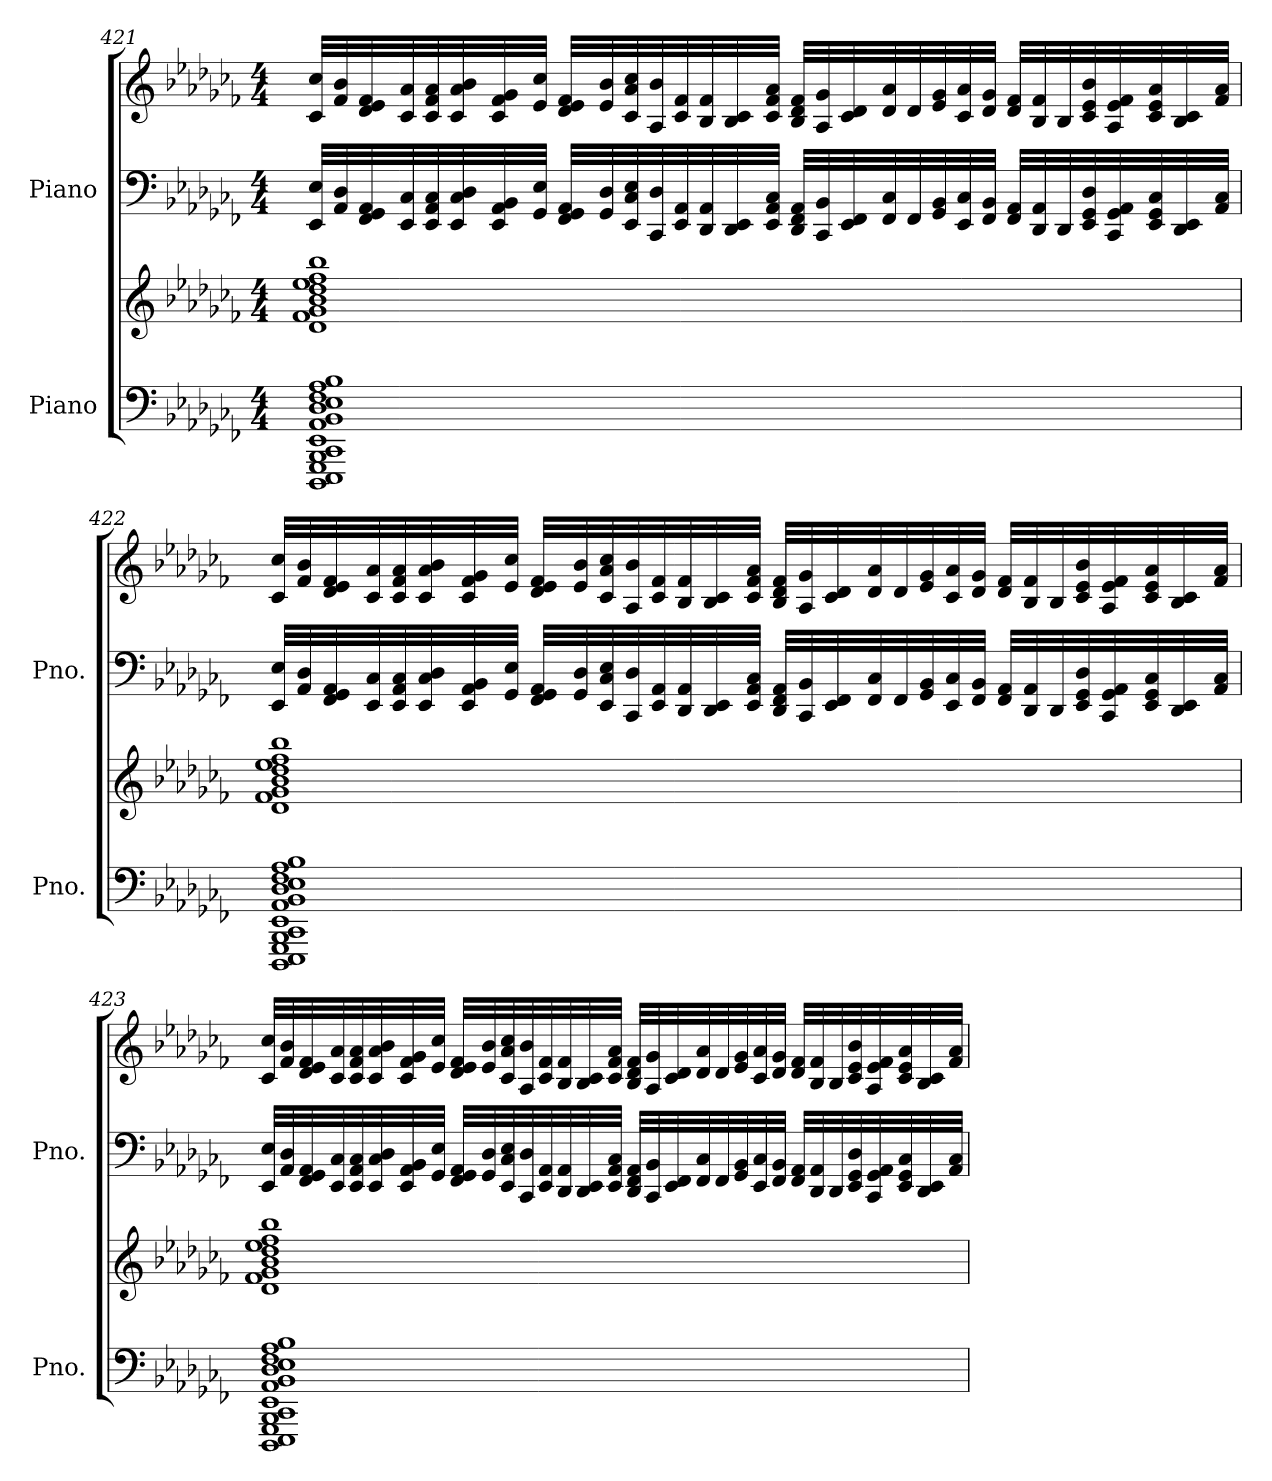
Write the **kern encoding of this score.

**kern	**kern	**kern	**kern
*part2	*part2	*part1	*part1
*staff4	*staff3	*staff2	*staff1
*I"Piano	*	*I"Piano	*
*I'Pno.	*	*I'Pno.	*
!!LO:LB:g=z
*clefF4	*clefG2	*clefF4	*clefG2
*ITrd14c24	*ITrd14c24	*ITrd-21c-36	*ITrd-21c-36
*k[b-e-a-d-g-c-f-]	*k[b-e-a-d-g-c-f-]	*k[b-e-a-d-g-c-f-]	*k[b-e-a-d-g-c-f-]
*M4/4	*M4/4	*M4/4	*M4/4
=421	=421	=421	=421
1DDDDD- 1EEEEE- 1GGGGG- 1BBBBB- 1CCCC- 1EEEE- 1AAAA- 1BBBB- 1DDD- 1EEE- 1FFF- 1AAA- 1BBB-	1DD- 1FF- 1GG- 1BB- 1D- 1E- 1F- 1B-	32ee-/ 32eee-/LLL	32cccc-/ 32ccccc-/LLL
.	.	32aa-/ 32ddd-/	32ffff-/ 32bbbb-/
.	.	32ff-/ 32gg-/ 32aa-/	32dddd-/ 32eeee-/ 32ffff-/
.	.	32ee-/ 32ccc-/	32cccc-/ 32aaaa-/
.	.	32ee-/ 32aa-/ 32ccc-/	32cccc-/ 32ffff-/ 32aaaa-/
.	.	32ee-/ 32ccc-/ 32ddd-/	32cccc-/ 32aaaa-/ 32bbbb-/
.	.	32ee-/ 32aa-/ 32bb-/	32cccc-/ 32ffff-/ 32gggg-/
.	.	32gg-/ 32eee-/JJJ	32eeee-/ 32ccccc-/JJJ
.	.	32ff-/ 32gg-/ 32aa-/LLL	32dddd-/ 32eeee-/ 32ffff-/LLL
.	.	32gg-/ 32ddd-/	32eeee-/ 32bbbb-/
.	.	32ee-/ 32ccc-/ 32eee-/	32cccc-/ 32aaaa-/ 32ccccc-/
.	.	32cc-/ 32ddd-/	32aaa-/ 32bbbb-/
.	.	32ee-/ 32aa-/	32cccc-/ 32ffff-/
.	.	32dd-/ 32aa-/	32bbb-/ 32ffff-/
.	.	32dd-/ 32ee-/	32bbb-/ 32cccc-/
.	.	32ee-/ 32aa-/ 32ccc-/JJJ	32cccc-/ 32ffff-/ 32aaaa-/JJJ
.	.	32dd-/ 32ff-/ 32aa-/LLL	32bbb-/ 32dddd-/ 32ffff-/LLL
.	.	32cc-/ 32bb-/	32aaa-/ 32gggg-/
.	.	32ee-/ 32ff-/	32cccc-/ 32dddd-/
.	.	32ff-/ 32ccc-/	32dddd-/ 32aaaa-/
.	.	32ff-/	32dddd-/
.	.	32gg-/ 32bb-/	32eeee-/ 32gggg-/
.	.	32ee-/ 32ccc-/	32cccc-/ 32aaaa-/
.	.	32ff-/ 32bb-/JJJ	32dddd-/ 32gggg-/JJJ
.	.	32ff-/ 32aa-/LLL	32dddd-/ 32ffff-/LLL
.	.	32dd-/ 32aa-/	32bbb-/ 32ffff-/
.	.	32dd-/	32bbb-/
.	.	32ee-/ 32gg-/ 32ddd-/	32cccc-/ 32eeee-/ 32bbbb-/
.	.	32cc-/ 32gg-/ 32aa-/	32aaa-/ 32eeee-/ 32ffff-/
.	.	32ee-/ 32gg-/ 32ccc-/	32cccc-/ 32eeee-/ 32aaaa-/
.	.	32dd-/ 32ee-/	32bbb-/ 32cccc-/
.	.	32aa-/ 32ccc-/JJJ	32ffff-/ 32aaaa-/JJJ
!!LO:LB:g=z
=422	=422	=422	=422
1DDDDD- 1EEEEE- 1GGGGG- 1BBBBB- 1CCCC- 1EEEE- 1AAAA- 1BBBB- 1DDD- 1EEE- 1FFF- 1AAA- 1BBB-	1DD- 1FF- 1GG- 1BB- 1D- 1E- 1F- 1B-	32ee-/ 32eee-/LLL	32cccc-/ 32ccccc-/LLL
.	.	32aa-/ 32ddd-/	32ffff-/ 32bbbb-/
.	.	32ff-/ 32gg-/ 32aa-/	32dddd-/ 32eeee-/ 32ffff-/
.	.	32ee-/ 32ccc-/	32cccc-/ 32aaaa-/
.	.	32ee-/ 32aa-/ 32ccc-/	32cccc-/ 32ffff-/ 32aaaa-/
.	.	32ee-/ 32ccc-/ 32ddd-/	32cccc-/ 32aaaa-/ 32bbbb-/
.	.	32ee-/ 32aa-/ 32bb-/	32cccc-/ 32ffff-/ 32gggg-/
.	.	32gg-/ 32eee-/JJJ	32eeee-/ 32ccccc-/JJJ
.	.	32ff-/ 32gg-/ 32aa-/LLL	32dddd-/ 32eeee-/ 32ffff-/LLL
.	.	32gg-/ 32ddd-/	32eeee-/ 32bbbb-/
.	.	32ee-/ 32ccc-/ 32eee-/	32cccc-/ 32aaaa-/ 32ccccc-/
.	.	32cc-/ 32ddd-/	32aaa-/ 32bbbb-/
.	.	32ee-/ 32aa-/	32cccc-/ 32ffff-/
.	.	32dd-/ 32aa-/	32bbb-/ 32ffff-/
.	.	32dd-/ 32ee-/	32bbb-/ 32cccc-/
.	.	32ee-/ 32aa-/ 32ccc-/JJJ	32cccc-/ 32ffff-/ 32aaaa-/JJJ
.	.	32dd-/ 32ff-/ 32aa-/LLL	32bbb-/ 32dddd-/ 32ffff-/LLL
.	.	32cc-/ 32bb-/	32aaa-/ 32gggg-/
.	.	32ee-/ 32ff-/	32cccc-/ 32dddd-/
.	.	32ff-/ 32ccc-/	32dddd-/ 32aaaa-/
.	.	32ff-/	32dddd-/
.	.	32gg-/ 32bb-/	32eeee-/ 32gggg-/
.	.	32ee-/ 32ccc-/	32cccc-/ 32aaaa-/
.	.	32ff-/ 32bb-/JJJ	32dddd-/ 32gggg-/JJJ
.	.	32ff-/ 32aa-/LLL	32dddd-/ 32ffff-/LLL
.	.	32dd-/ 32aa-/	32bbb-/ 32ffff-/
.	.	32dd-/	32bbb-/
.	.	32ee-/ 32gg-/ 32ddd-/	32cccc-/ 32eeee-/ 32bbbb-/
.	.	32cc-/ 32gg-/ 32aa-/	32aaa-/ 32eeee-/ 32ffff-/
.	.	32ee-/ 32gg-/ 32ccc-/	32cccc-/ 32eeee-/ 32aaaa-/
.	.	32dd-/ 32ee-/	32bbb-/ 32cccc-/
.	.	32aa-/ 32ccc-/JJJ	32ffff-/ 32aaaa-/JJJ
!!LO:PB:g=z
=423	=423	=423	=423
1DDDDD- 1EEEEE- 1GGGGG- 1BBBBB- 1CCCC- 1EEEE- 1AAAA- 1BBBB- 1DDD- 1EEE- 1FFF- 1AAA- 1BBB-	1DD- 1FF- 1GG- 1BB- 1D- 1E- 1F- 1B-	32ee-/ 32eee-/LLL	32cccc-/ 32ccccc-/LLL
.	.	32aa-/ 32ddd-/	32ffff-/ 32bbbb-/
.	.	32ff-/ 32gg-/ 32aa-/	32dddd-/ 32eeee-/ 32ffff-/
.	.	32ee-/ 32ccc-/	32cccc-/ 32aaaa-/
.	.	32ee-/ 32aa-/ 32ccc-/	32cccc-/ 32ffff-/ 32aaaa-/
.	.	32ee-/ 32ccc-/ 32ddd-/	32cccc-/ 32aaaa-/ 32bbbb-/
.	.	32ee-/ 32aa-/ 32bb-/	32cccc-/ 32ffff-/ 32gggg-/
.	.	32gg-/ 32eee-/JJJ	32eeee-/ 32ccccc-/JJJ
.	.	32ff-/ 32gg-/ 32aa-/LLL	32dddd-/ 32eeee-/ 32ffff-/LLL
.	.	32gg-/ 32ddd-/	32eeee-/ 32bbbb-/
.	.	32ee-/ 32ccc-/ 32eee-/	32cccc-/ 32aaaa-/ 32ccccc-/
.	.	32cc-/ 32ddd-/	32aaa-/ 32bbbb-/
.	.	32ee-/ 32aa-/	32cccc-/ 32ffff-/
.	.	32dd-/ 32aa-/	32bbb-/ 32ffff-/
.	.	32dd-/ 32ee-/	32bbb-/ 32cccc-/
.	.	32ee-/ 32aa-/ 32ccc-/JJJ	32cccc-/ 32ffff-/ 32aaaa-/JJJ
.	.	32dd-/ 32ff-/ 32aa-/LLL	32bbb-/ 32dddd-/ 32ffff-/LLL
.	.	32cc-/ 32bb-/	32aaa-/ 32gggg-/
.	.	32ee-/ 32ff-/	32cccc-/ 32dddd-/
.	.	32ff-/ 32ccc-/	32dddd-/ 32aaaa-/
.	.	32ff-/	32dddd-/
.	.	32gg-/ 32bb-/	32eeee-/ 32gggg-/
.	.	32ee-/ 32ccc-/	32cccc-/ 32aaaa-/
.	.	32ff-/ 32bb-/JJJ	32dddd-/ 32gggg-/JJJ
.	.	32ff-/ 32aa-/LLL	32dddd-/ 32ffff-/LLL
.	.	32dd-/ 32aa-/	32bbb-/ 32ffff-/
.	.	32dd-/	32bbb-/
.	.	32ee-/ 32gg-/ 32ddd-/	32cccc-/ 32eeee-/ 32bbbb-/
.	.	32cc-/ 32gg-/ 32aa-/	32aaa-/ 32eeee-/ 32ffff-/
.	.	32ee-/ 32gg-/ 32ccc-/	32cccc-/ 32eeee-/ 32aaaa-/
.	.	32dd-/ 32ee-/	32bbb-/ 32cccc-/
.	.	32aa-/ 32ccc-/JJJ	32ffff-/ 32aaaa-/JJJ
=	=	=	=
*-	*-	*-	*-
